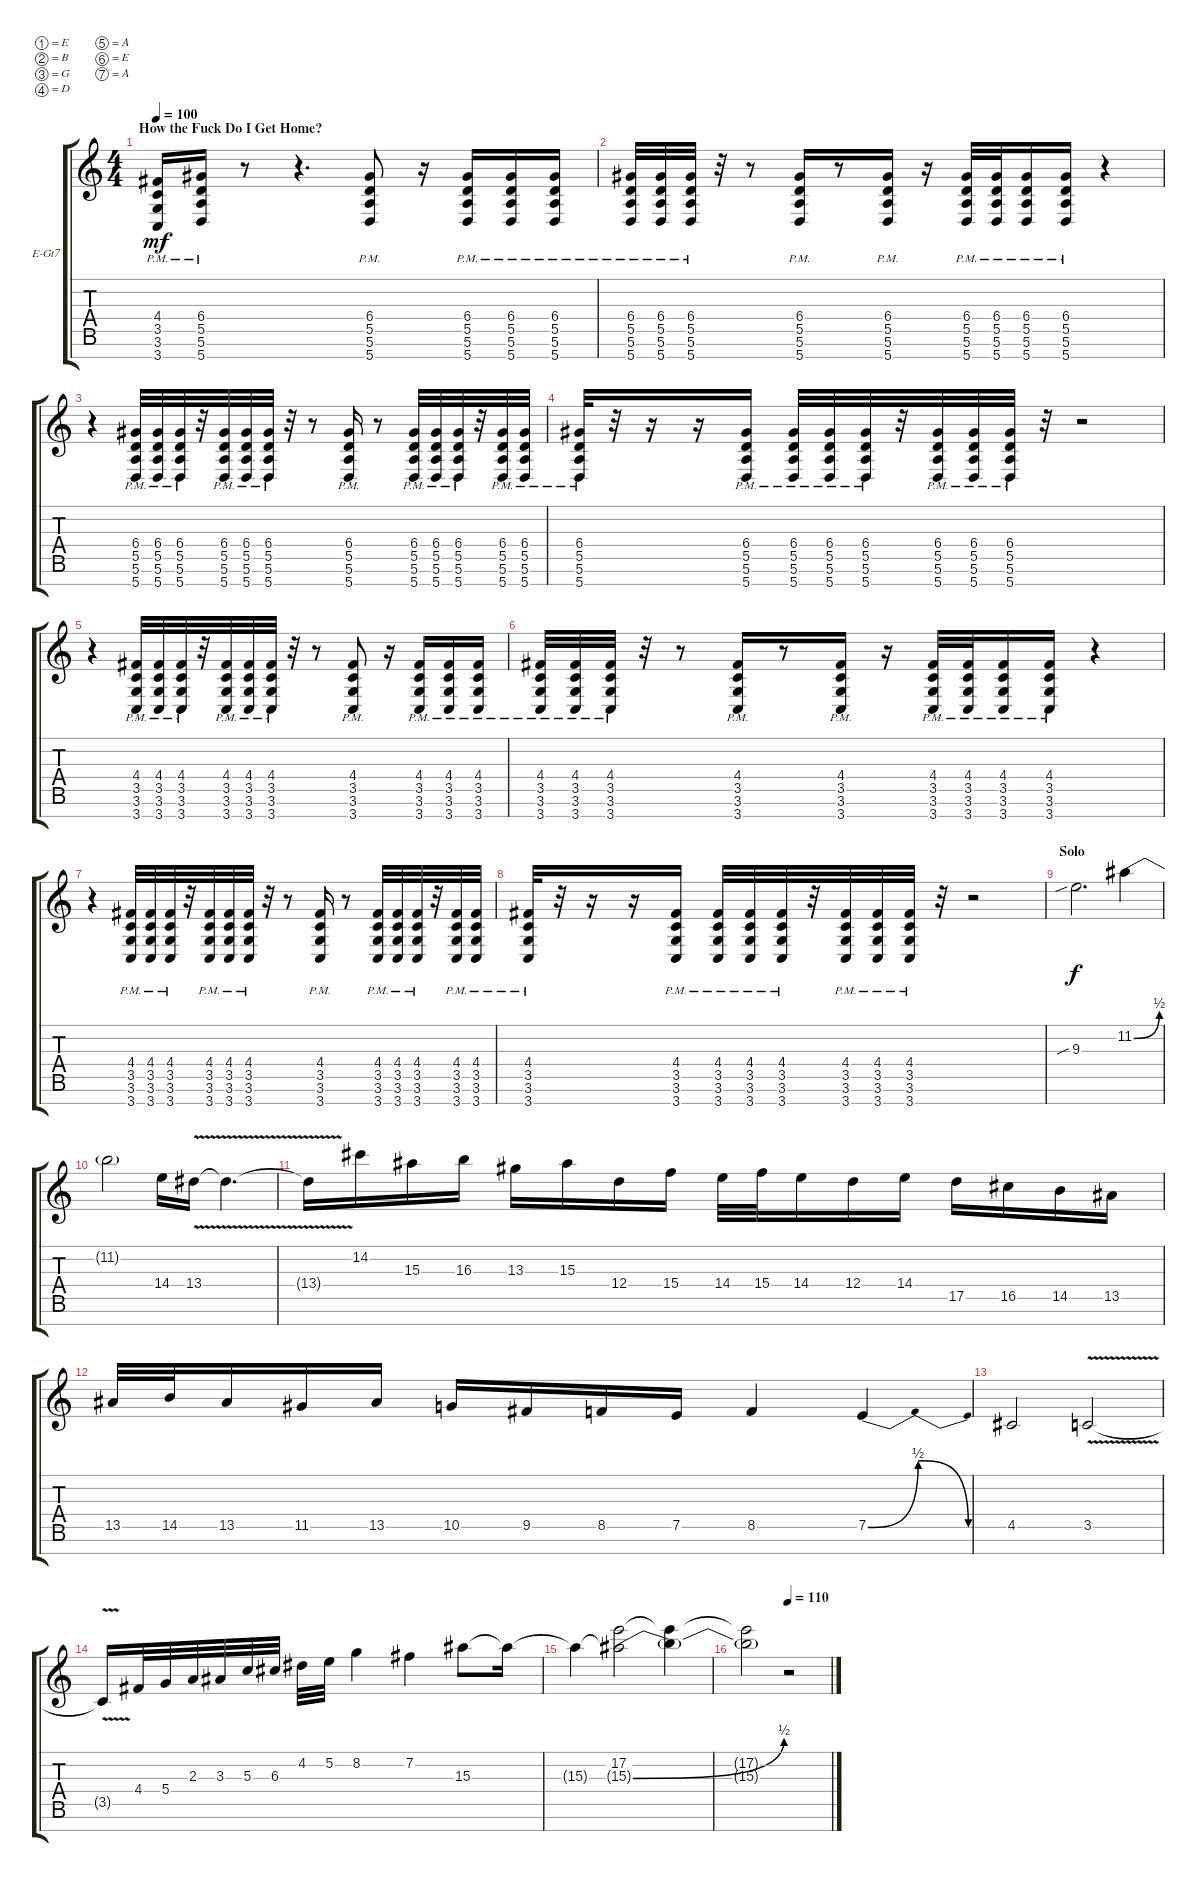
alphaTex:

\defaultSystemsLayout 4
\bracketExtendMode groupsimilarinstruments
\firstSystemTrackNameOrientation horizontal
\otherSystemsTrackNameOrientation horizontal
\track ("Dan Braunstein" "E-Gt7") {instrument distortionguitar}
\staff {score tabs}
\tuning (E4 B3 G3 D3 A2 E2 A1)
\ts (4 4)
\section ("" "How the Fuck Do I Get Home?")
\tempo 100
\clef g2
\ks c
(3.7{pm t} 3.5{pm t} 3.6{pm t} 4.4{pm t}).16{dy mf} (5.7{pm} 6.4{pm} 5.5{pm} 5.6{pm}).16 r.8 r.4{d} (5.7{pm} 5.6{pm} 5.5{pm} 6.4{pm}).8 r.16 (5.7{pm} 5.6{pm} 5.5{pm} 6.4{pm}).16 (5.7{pm} 5.6{pm} 5.5{pm} 6.4{pm}).16 (5.7{pm} 5.6{pm} 5.5{pm} 6.4{pm}).16 |
(5.7{pm} 5.6{pm} 5.5{pm} 6.4{pm}).32 (5.7{pm} 5.5{pm} 5.6{pm} 6.4{pm}).32 (5.7{pm} 5.6{pm} 5.5{pm} 6.4{pm}).32 r.32 r.8 (5.7{pm} 5.6{pm} 5.5{pm} 6.4{pm}).16 r.8 (5.7{pm} 5.6{pm} 5.5{pm} 6.4{pm}).16 r.16 (5.7{pm} 5.6{pm} 5.5{pm} 6.4{pm}).32 (5.7{pm} 6.4{pm} 5.5{pm} 5.6{pm}).32 (5.7{pm} 6.4{pm} 5.5{pm} 5.6{pm}).16 (5.7{pm} 6.4{pm} 5.5{pm} 5.6{pm}).16 r.4 |
r.4 (5.7{pm} 6.4{pm} 5.5{pm} 5.6{pm}).32 (5.7{pm} 6.4{pm} 5.5{pm} 5.6{pm}).32 (5.7{pm} 6.4{pm} 5.6{pm} 5.5{pm}).32 r.32 (5.7{pm} 5.5{pm} 5.6{pm} 6.4{pm}).32 (5.7{pm} 5.6{pm} 5.5{pm} 6.4{pm}).32 (5.7{pm} 5.6{pm} 5.5{pm} 6.4{pm}).32 r.32 r.8 (5.7{pm} 5.6{pm} 5.5{pm} 6.4{pm}).16 r.8 (5.7{pm} 6.4{pm} 5.5{pm} 5.6{pm}).32 (5.7{pm} 6.4{pm} 5.5{pm} 5.6{pm}).32 (5.7{pm} 6.4{pm} 5.6{pm} 5.5{pm}).32 r.32 (5.7{pm} 5.5{pm} 5.6{pm} 6.4{pm}).32 (5.7{pm} 5.6{pm} 5.5{pm} 6.4{pm}).32 |
(5.7{pm} 6.4{pm} 5.5{pm} 5.6{pm}).32 r.32 r.16 r.16 (5.7{pm} 5.6{pm} 5.5{pm} 6.4{pm}).16 (5.7{pm} 6.4{pm} 5.5{pm} 5.6{pm}).32 (5.7{pm} 6.4{pm} 5.5{pm} 5.6{pm}).32 (5.7{pm} 6.4{pm} 5.6{pm} 5.5{pm}).32 r.32 (5.7{pm} 5.5{pm} 5.6{pm} 6.4{pm}).32 (5.7{pm} 5.6{pm} 5.5{pm} 6.4{pm}).32 (5.7{pm} 5.6{pm} 5.5{pm} 6.4{pm}).32 r.32 r.2 |
r.4 (3.7{pm} 3.5{pm} 4.4{pm} 3.6{pm}).32 (3.7{pm} 3.6{pm} 3.5{pm} 4.4{pm}).32 (3.7{pm} 3.6{pm} 3.5{pm} 4.4{pm}).32 r.32 (3.7{pm} 3.6{pm} 3.5{pm} 4.4{pm}).32 (3.7{pm} 3.5{pm} 3.6{pm} 4.4{pm}).32 (3.7{pm} 3.6{pm} 3.5{pm} 4.4{pm}).32 r.32 r.8 (3.7{pm} 3.6{pm} 3.5{pm} 4.4{pm}).8 r.16 (3.7{pm} 3.6{pm} 3.5{pm} 4.4{pm}).16 (3.7{pm} 3.6{pm} 3.5{pm} 4.4{pm}).16 (3.7{pm} 3.6{pm} 3.5{pm} 4.4{pm}).16 |
(3.7{pm} 3.6{pm} 3.5{pm} 4.4{pm}).32 (3.7{pm} 3.5{pm} 3.6{pm} 4.4{pm}).32 (3.7{pm} 3.6{pm} 3.5{pm} 4.4{pm}).32 r.32 r.8 (3.7{pm} 3.6{pm} 3.5{pm} 4.4{pm}).16 r.8 (3.7{pm} 3.6{pm} 3.5{pm} 4.4{pm}).16 r.16 (3.7{pm} 3.6{pm} 3.5{pm} 4.4{pm}).32 (3.7{pm} 4.4{pm} 3.5{pm} 3.6{pm}).32 (3.7{pm} 4.4{pm} 3.5{pm} 3.6{pm}).16 (3.7{pm} 4.4{pm} 3.5{pm} 3.6{pm}).16 r.4 |
r.4 (3.7{pm} 4.4{pm} 3.5{pm} 3.6{pm}).32 (3.7{pm} 4.4{pm} 3.5{pm} 3.6{pm}).32 (3.7{pm} 4.4{pm} 3.6{pm} 3.5{pm}).32 r.32 (3.7{pm} 3.5{pm} 3.6{pm} 4.4{pm}).32 (3.7{pm} 3.6{pm} 3.5{pm} 4.4{pm}).32 (3.7{pm} 3.6{pm} 3.5{pm} 4.4{pm}).32 r.32 r.8 (3.7{pm} 3.6{pm} 3.5{pm} 4.4{pm}).16 r.8 (3.7{pm} 4.4{pm} 3.5{pm} 3.6{pm}).32 (3.7{pm} 4.4{pm} 3.5{pm} 3.6{pm}).32 (3.7{pm} 4.4{pm} 3.6{pm} 3.5{pm}).32 r.32 (3.7{pm} 3.5{pm} 3.6{pm} 4.4{pm}).32 (3.7{pm} 3.6{pm} 3.5{pm} 4.4{pm}).32 |
(3.7{pm} 4.4{pm} 3.5{pm} 3.6{pm}).32 r.32 r.16 r.16 (3.7{pm} 3.6{pm} 3.5{pm} 4.4{pm}).16 (3.7{pm} 4.4{pm} 3.5{pm} 3.6{pm}).32 (3.7{pm} 4.4{pm} 3.5{pm} 3.6{pm}).32 (3.7{pm} 4.4{pm} 3.6{pm} 3.5{pm}).32 r.32 (3.7{pm} 3.5{pm} 3.6{pm} 4.4{pm}).32 (3.7{pm} 3.6{pm} 3.5{pm} 4.4{pm}).32 (3.7{pm} 3.6{pm} 3.5{pm} 4.4{pm}).32 r.32 r.2 |
\section ("" "Solo")
9.3{sib}.2{d dy f} 11.2{be (bend 0 0 47.4 2)}.4 |
11.2{t}.2 14.4.16 13.4{v}.16 13.4{v t}.4{d} |
13.4{v t}.16 14.2.16 15.3.16 16.3.16 13.3.16 15.3.16 12.4.16 15.4.16 14.4.32 15.4.32 14.4.16 12.4.16 14.4.16 17.5.16 16.5.16 14.5.16 13.5.16 |
13.5.32 14.5.32 13.5.16 11.5.16 13.5.16 10.5.16 9.5.16 8.5.16 7.5.16 8.5.4 7.5{be (bendrelease 0 0 17.4 2 24.599999999999998 2 30 0)}.4 |
4.5.2 3.5{v}.2 |
3.5{v t}.16 4.4.32 5.4.32 2.3.32 3.3.32 5.3.32 6.3.32 4.2.32 5.2.32 8.2.4 7.2.4 15.3.8 15.3{t}.16 |
15.3{t}.4 (17.2 15.3{be (bend 0 0 48.6 2) t}).2 (17.2{t} 15.3{t}).4 |
\tempo (110 0.5)
(17.2{t} 15.3{t}).2 r.2
